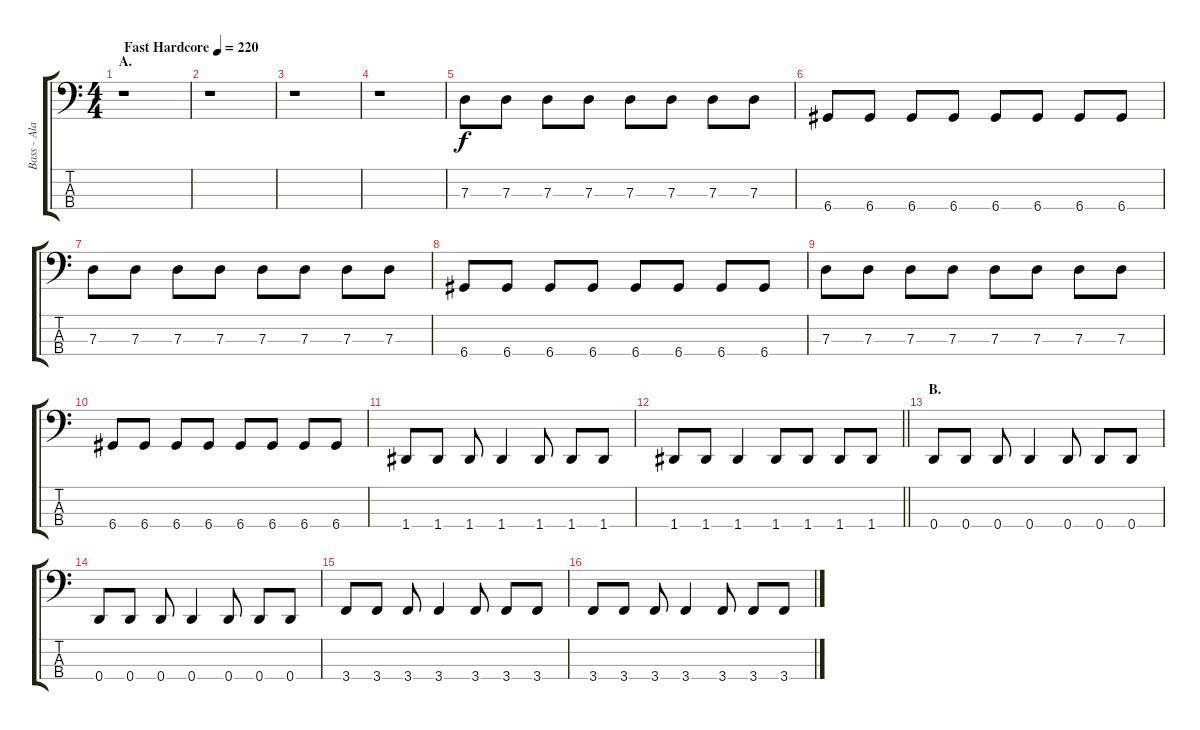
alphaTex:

\track ("Bass - Alan Landsman" "Bass - Ala") {instrument electricbasspick}
\staff {score tabs}
\tuning (F2 C2 G1 D1) {hide}
\ts (4 4)
\section ("" "A.")
\tempo (220 "Fast Hardcore")
\clef f4
\ks c
r.1{dy f instrument electricbasspick} |
r.1 |
r.1 |
r.1 |
7.3.8 7.3.8 7.3.8 7.3.8 7.3.8 7.3.8 7.3.8 7.3.8 |
6.4.8 6.4.8 6.4.8 6.4.8 6.4.8 6.4.8 6.4.8 6.4.8 |
7.3.8 7.3.8 7.3.8 7.3.8 7.3.8 7.3.8 7.3.8 7.3.8 |
6.4.8 6.4.8 6.4.8 6.4.8 6.4.8 6.4.8 6.4.8 6.4.8 |
7.3.8 7.3.8 7.3.8 7.3.8 7.3.8 7.3.8 7.3.8 7.3.8 |
6.4.8 6.4.8 6.4.8 6.4.8 6.4.8 6.4.8 6.4.8 6.4.8 |
1.4.8 1.4.8 1.4.8 1.4.4 1.4.8 1.4.8 1.4.8 |
\barLineRight lightlight
1.4.8 1.4.8 1.4.4 1.4.8 1.4.8 1.4.8 1.4.8 |
\section ("" "B.")
0.4.8 0.4.8 0.4.8 0.4.4 0.4.8 0.4.8 0.4.8 |
0.4.8 0.4.8 0.4.8 0.4.4 0.4.8 0.4.8 0.4.8 |
3.4.8 3.4.8 3.4.8 3.4.4 3.4.8 3.4.8 3.4.8 |
3.4.8 3.4.8 3.4.8 3.4.4 3.4.8 3.4.8 3.4.8
